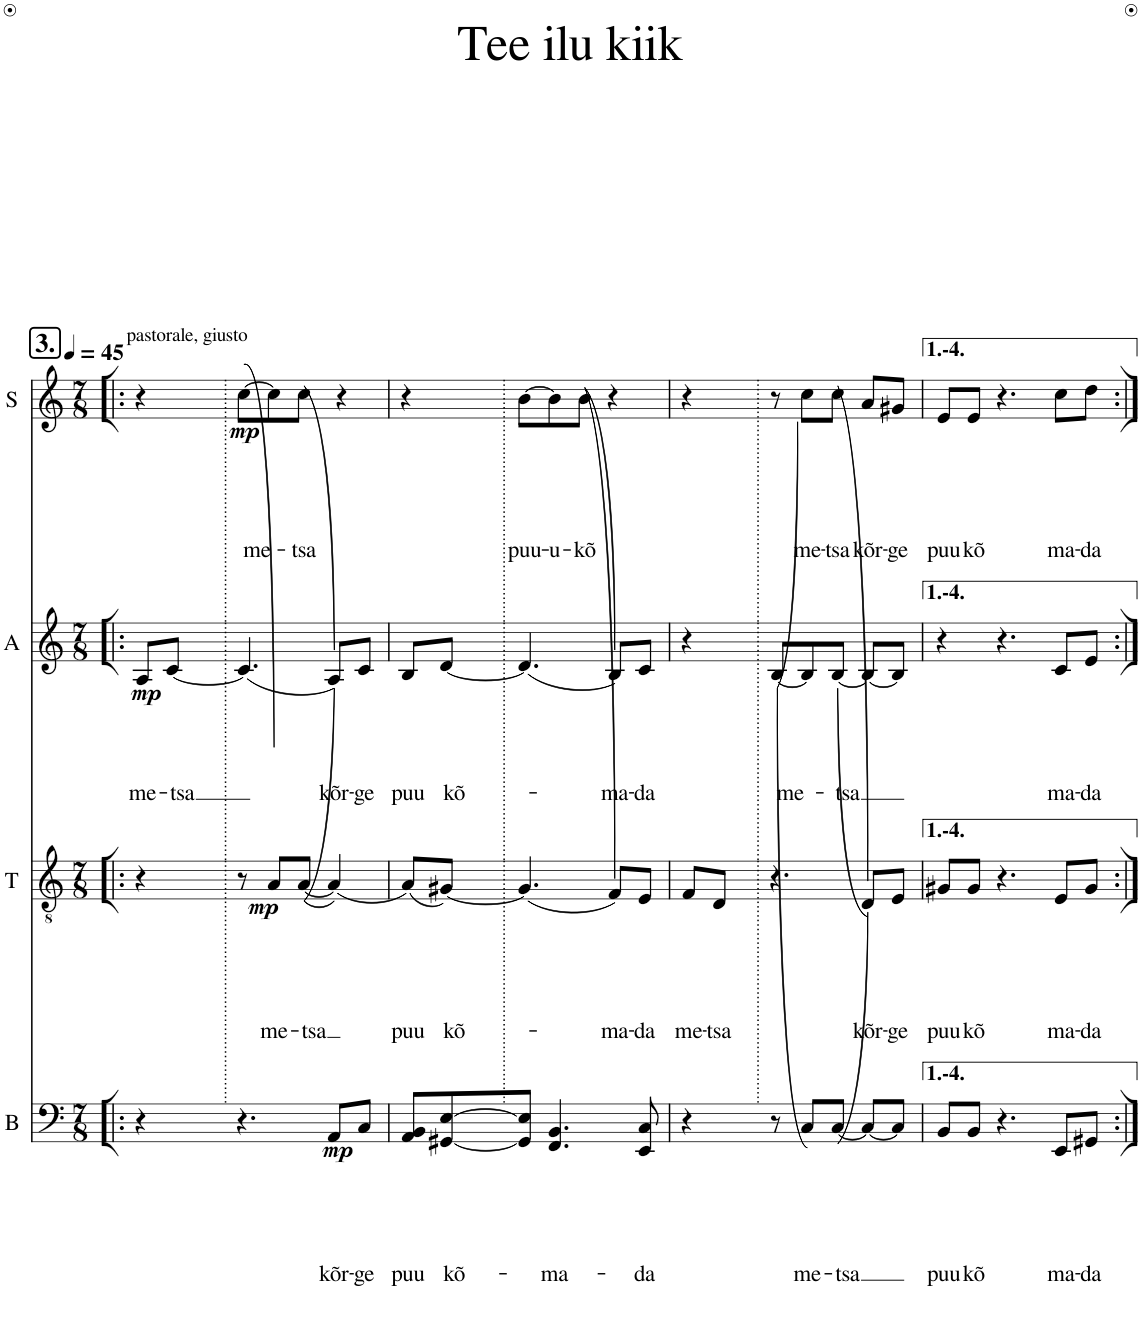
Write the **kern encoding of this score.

**kern	**text	**text	**text	**text	**dynam	**kern	**text	**text	**text	**text	**text	**dynam	**kern	**text	**text	**text	**text	**text	**dynam	**kern	**text	**text	**text	**text	**text	**dynam
*part4	*part4	*part4	*part4	*part4	*part4	*part3	*part3	*part3	*part3	*part3	*part3	*part3	*part2	*part2	*part2	*part2	*part2	*part2	*part2	*part1	*part1	*part1	*part1	*part1	*part1	*part1
*staff4	*staff4	*staff4	*staff4	*staff4	*staff4	*staff3	*staff3	*staff3	*staff3	*staff3	*staff3	*staff3	*staff2	*staff2	*staff2	*staff2	*staff2	*staff2	*staff2	*staff1	*staff1	*staff1	*staff1	*staff1	*staff1	*staff1
*I"B	*	*	*	*	*	*I"T	*	*	*	*	*	*	*I"A	*	*	*	*	*	*	*I"S	*	*	*	*	*	*
*I'B	*	*	*	*	*	*I'T	*	*	*	*	*	*	*I'A	*	*	*	*	*	*	*I'S	*	*	*	*	*	*
*clefF4	*	*	*	*	*	*clefGv2	*	*	*	*	*	*	*clefG2	*	*	*	*	*	*	*clefG2	*	*	*	*	*	*
*	*	*	*	*	*	*	*	*	*	*	*	*	*Trd1c2	*	*	*	*	*	*	*	*	*	*	*	*	*
*k[]	*	*	*	*	*	*k[]	*	*	*	*	*	*	*k[]	*	*	*	*	*	*	*k[]	*	*	*	*	*	*
*M7/8	*	*	*	*	*	*M7/8	*	*	*	*	*	*	*M7/8	*	*	*	*	*	*	*M7/8	*	*	*	*	*	*
*MM45	*	*	*	*	*	*MM45	*	*	*	*	*	*	*MM45	*	*	*	*	*	*	*MM45	*	*	*	*	*	*
!!LO:REH:place=s1:a:B:cj:fs=14:t=3.
=1!|:	=1!|:	=1!|:	=1!|:	=1!|:	=1!|:	=1!|:	=1!|:	=1!|:	=1!|:	=1!|:	=1!|:	=1!|:	=1!|:	=1!|:	=1!|:	=1!|:	=1!|:	=1!|:	=1!|:	=1!|:	=1!|:	=1!|:	=1!|:	=1!|:	=1!|:	=1!|:
!	!	!	!	!	!	!	!	!	!	!	!	!	!	!	!	!	!	!	!	!LO:TX:a:t=pastorale, giusto	!	!	!	!	!	!
!	!	!	!	!	!	!	!	!	!	!	!	!	!	!	!	!	!LO:LY:b	!LO:LY:b	!LO:DY:b	!	!	!	!	!	!	!
4r	.	.	.	.	.	4r	.	.	.	.	.	.	8A/L	.	.	.	me-	.	mp	4r	.	.	.	.	.	.
!	!	!	!	!	!	!	!	!	!	!	!	!	!	!	!	!	!LO:LY:b	!LO:LY:b	!	!	!	!	!	!	!	!
.	.	.	.	.	.	.	.	.	.	.	.	.	[8c/J	.	.	.	tsa	.	.	.	.	.	.	.	.	.
!	!	!	!	!	!	!	!	!	!	!	!	!	!	!	!	!	!	!LO:LY:b	!	!	!	!	!	!LO:LY:b	!LO:LY:b	!LO:DY:b
4.r	.	.	.	.	.	8r	.	.	.	.	.	.	(4.c/]	.	.	.	.	.	.	([8cc\L	.	.	.	me-	.	mp
!	!	!	!	!	!	!	!	!	!	!LO:LY:b	!LO:LY:b	!LO:DY:b	!	!	!	!	!	!	!	!	!	!	!	!	!LO:LY:b	!
.	.	.	.	.	.	8A/L)	.	.	.	me-	.	mp	.	.	.	.	.	.	.	8cc\]	.	.	.	.	.	.
!	!	!	!	!	!	!	!	!	!	!LO:LY:b	!LO:LY:b	!	!	!	!	!	!	!	!	!	!	!	!	!LO:LY:b	!LO:LY:b	!
.	.	.	.	.	.	([8A/J	.	.	.	-tsa	.	.	.	.	.	.	.	.	.	(8cc\J	.	.	.	-tsa	.	.
!	!	!	!	!LO:LY:b	!LO:DY:b	!	!	!	!	!	!LO:LY:b	!	!	!	!	!	!LO:LY:b	!LO:LY:b	!	!	!	!	!	!	!	!
8AA/L	.	.	.	kõr-	mp	(4A/])	.	.	.	.	.	.	(8A/L))	.	.	.	kõr-	.	.	4r	.	.	.	.	.	.
!	!	!	!	!LO:LY:b	!	!	!	!	!	!	!	!	!	!	!	!	!LO:LY:b	!LO:LY:b	!	!	!	!	!	!	!	!
8C/J	.	.	.	-ge	.	.	.	.	.	.	.	.	8c/J	.	.	.	-ge	.	.	.	.	.	.	.	.	.
=2	=2	=2	=2	=2	=2	=2	=2	=2	=2	=2	=2	=2	=2	=2	=2	=2	=2	=2	=2	=2	=2	=2	=2	=2	=2	=2
!	!	!	!	!LO:LY:b	!	!	!	!	!	!LO:LY:b	!	!	!	!	!	!	!LO:LY:b	!LO:LY:b	!	!	!	!	!	!	!	!
8AA/ 8BB/L	.	.	.	puu	.	(8A/L)	.	.	.	puu	.	.	8B/L	.	.	.	puu	.	.	4r	.	.	.	.	.	.
!	!	!	!	!LO:LY:b	!	!	!	!	!	!LO:LY:b	!	!	!	!	!	!	!LO:LY:b	!LO:LY:b	!	!	!	!	!	!	!	!
[8GG#X/ [8E/	.	.	.	kõ-	.	[8G#X/J)	.	.	.	kõ-	.	.	[8d/J	.	.	.	kõ-	.	.	.	.	.	.	.	.	.
!	!	!	!	!	!	!	!	!	!	!	!	!	!	!	!	!	!	!LO:LY:b	!	!	!	!	!	!LO:LY:b	!LO:LY:b	!
8GG#/] 8E/]J	.	.	.	.	.	(4.G#/]	.	.	.	.	.	.	(4.d/]	.	.	.	.	.	.	[8b\L	.	.	.	puu-	.	.
!	!	!	!	!LO:LY:b	!	!	!	!	!	!	!	!	!	!	!	!	!	!	!	!	!	!	!	!LO:LY:b	!LO:LY:b	!
4.FF/ 4.BB/	.	.	.	ma-	.	.	.	.	.	.	.	.	.	.	.	.	.	.	.	8b\]	.	.	.	-u-	.	.
!	!	!	!	!	!	!	!	!	!	!	!	!	!	!	!	!	!	!	!	!	!	!	!	!LO:LY:b	!LO:LY:b	!
.	.	.	.	.	.	.	.	.	.	.	.	.	.	.	.	.	.	.	.	((8b\J	.	.	.	-kõ	.	.
!	!	!	!	!	!	!	!	!	!	!LO:LY:b	!	!	!	!	!	!	!LO:LY:b	!LO:LY:b	!	!	!	!	!	!	!	!
.	.	.	.	.	.	8F/L))	.	.	.	-ma-	.	.	8B/L))	.	.	.	-ma-	.	.	4r	.	.	.	.	.	.
!	!	!	!	!LO:LY:b	!	!	!	!	!	!LO:LY:b	!	!	!	!	!	!	!LO:LY:b	!LO:LY:b	!	!	!	!	!	!	!	!
8EE/ 8C/	.	.	.	-da	.	8E/J	.	.	.	-da	.	.	8c/J	.	.	.	-da	.	.	.	.	.	.	.	.	.
=3	=3	=3	=3	=3	=3	=3	=3	=3	=3	=3	=3	=3	=3	=3	=3	=3	=3	=3	=3	=3	=3	=3	=3	=3	=3	=3
!	!	!	!	!	!	!	!	!	!	!LO:LY:b	!	!	!	!	!	!	!	!	!	!	!	!	!	!	!	!
4r	.	.	.	.	.	8F/L	.	.	.	me-	.	.	4r	.	.	.	.	.	.	4r	.	.	.	.	.	.
!	!	!	!	!	!	!	!	!	!	!LO:LY:b	!	!	!	!	!	!	!	!	!	!	!	!	!	!	!	!
.	.	.	.	.	.	8D/J	.	.	.	-tsa	.	.	.	.	.	.	.	.	.	.	.	.	.	.	.	.
!	!	!	!	!	!	!	!	!	!	!	!	!	!	!	!	!	!LO:LY:b	!LO:LY:b	!	!	!	!	!	!	!	!
8r	.	.	.	.	.	4.r	.	.	.	.	.	.	(([8B/L	.	.	.	me-	.	.	8r	.	.	.	.	.	.
!	!	!	!	!LO:LY:b	!	!	!	!	!	!	!	!	!	!	!	!	!	!LO:LY:b	!	!	!	!	!	!LO:LY:b	!LO:LY:b	!
8C/L)	.	.	.	me-	.	.	.	.	.	.	.	.	8B/]	.	.	.	.	.	.	(8cc\L	.	.	.	-me-	.	.
!	!	!	!	!LO:LY:b	!	!	!	!	!	!	!	!	!	!	!	!	!LO:LY:b	!LO:LY:b	!	!	!	!	!	!LO:LY:b	!LO:LY:b	!
[8C/J	.	.	.	-tsa	.	.	.	.	.	.	.	.	[8B/J	.	.	.	-tsa	.	.	(8cc\J	.	.	.	-tsa	.	.
!	!	!	!	!	!	!	!	!	!	!LO:LY:b	!	!	!	!	!	!	!	!LO:LY:b	!	!	!	!	!	!LO:LY:b	!	!
8C/L_	.	.	.	.	.	(8D/L))	.	.	.	kõr-	.	.	8B/L_	.	.	.	.	.	.	8a/L	.	.	.	kõr-	.	.
!	!	!	!	!	!	!	!	!	!	!LO:LY:b	!	!	!	!	!	!	!	!	!	!	!	!	!	!LO:LY:b	!	!
8C/J]	.	.	.	.	.	8E/J	.	.	.	-ge	.	.	8B/J]	.	.	.	.	.	.	8g#X/J	.	.	.	-ge	.	.
=4	=4	=4	=4	=4	=4	=4	=4	=4	=4	=4	=4	=4	=4	=4	=4	=4	=4	=4	=4	=4	=4	=4	=4	=4	=4	=4
!	!	!	!	!LO:LY:b	!	!	!	!	!	!LO:LY:b	!	!	!	!	!	!	!	!	!	!	!	!	!	!LO:LY:b	!	!
8BB/L	.	.	.	puu	.	8G#X/L	.	.	.	puu	.	.	4r	.	.	.	.	.	.	8e/L	.	.	.	puu	.	.
!	!	!	!	!LO:LY:b	!	!	!	!	!	!LO:LY:b	!	!	!	!	!	!	!	!	!	!	!	!	!	!LO:LY:b	!	!
8BB/J	.	.	.	kõ	.	8G#/J	.	.	.	kõ	.	.	.	.	.	.	.	.	.	8e/J	.	.	.	kõ	.	.
4.r	.	.	.	.	.	4.r	.	.	.	.	.	.	4.r	.	.	.	.	.	.	4.r	.	.	.	.	.	.
!	!	!	!	!LO:LY:b	!	!	!	!	!	!LO:LY:b	!	!	!	!	!	!	!LO:LY:b	!	!	!	!	!	!	!LO:LY:b	!	!
8EE/L	.	.	.	ma-	.	8E/L	.	.	.	ma-	.	.	8c/L	.	.	.	ma-	.	.	8cc\L	.	.	.	ma-	.	.
!	!	!	!	!LO:LY:b	!	!	!	!	!	!LO:LY:b	!	!	!	!	!	!	!LO:LY:b	!	!	!	!	!	!	!LO:LY:b	!	!
8GG#X/J	.	.	.	-da	.	8G#/J	.	.	.	-da	.	.	8e/J	.	.	.	-da	.	.	8dd\J	.	.	.	-da	.	.
=:|!	=:|!	=:|!	=:|!	=:|!	=:|!	=:|!	=:|!	=:|!	=:|!	=:|!	=:|!	=:|!	=:|!	=:|!	=:|!	=:|!	=:|!	=:|!	=:|!	=:|!	=:|!	=:|!	=:|!	=:|!	=:|!	=:|!
*-	*-	*-	*-	*-	*-	*-	*-	*-	*-	*-	*-	*-	*-	*-	*-	*-	*-	*-	*-	*-	*-	*-	*-	*-	*-	*-
